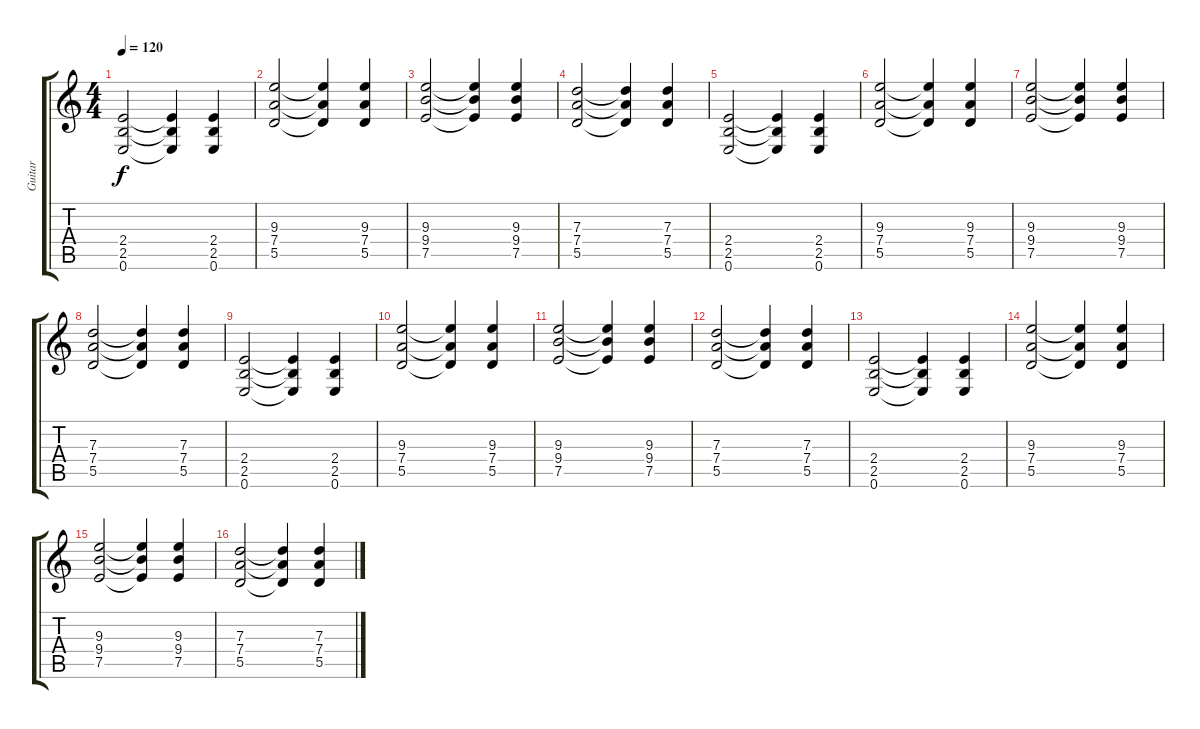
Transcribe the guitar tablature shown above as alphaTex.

\track ("Guitar" "Guitar") {instrument acousticguitarsteel}
\staff {score tabs}
\tuning (E4 B3 G3 D3 A2 E2) {hide}
\ts (4 4)
\tempo 120
\clef g2
\ks c
(2.4 2.5 0.6).2{dy f volume 10 instrument distortionguitar} (2.4{t} 2.5{t} 0.6{t}).4 (2.4 2.5 0.6).4 |
(9.3 7.4 5.5).2 (9.3{t} 7.4{t} 5.5{t}).4 (9.3 7.4 5.5).4 |
(9.3 9.4 7.5).2 (9.3{t} 9.4{t} 7.5{t}).4 (9.3 9.4 7.5).4 |
(7.3 7.4 5.5).2 (7.3{t} 7.4{t} 5.5{t}).4 (7.3 7.4 5.5).4 |
(2.4 2.5 0.6).2{volume 10 instrument distortionguitar} (2.4{t} 2.5{t} 0.6{t}).4 (2.4 2.5 0.6).4 |
(9.3 7.4 5.5).2 (9.3{t} 7.4{t} 5.5{t}).4 (9.3 7.4 5.5).4 |
(9.3 9.4 7.5).2 (9.3{t} 9.4{t} 7.5{t}).4 (9.3 9.4 7.5).4 |
(7.3 7.4 5.5).2 (7.3{t} 7.4{t} 5.5{t}).4 (7.3 7.4 5.5).4 |
(2.4 2.5 0.6).2{volume 10 instrument distortionguitar} (2.4{t} 2.5{t} 0.6{t}).4 (2.4 2.5 0.6).4 |
(9.3 7.4 5.5).2 (9.3{t} 7.4{t} 5.5{t}).4 (9.3 7.4 5.5).4 |
(9.3 9.4 7.5).2 (9.3{t} 9.4{t} 7.5{t}).4 (9.3 9.4 7.5).4 |
(7.3 7.4 5.5).2 (7.3{t} 7.4{t} 5.5{t}).4 (7.3 7.4 5.5).4 |
(2.4 2.5 0.6).2{volume 10 instrument distortionguitar} (2.4{t} 2.5{t} 0.6{t}).4 (2.4 2.5 0.6).4 |
(9.3 7.4 5.5).2 (9.3{t} 7.4{t} 5.5{t}).4 (9.3 7.4 5.5).4 |
(9.3 9.4 7.5).2 (9.3{t} 9.4{t} 7.5{t}).4 (9.3 9.4 7.5).4 |
(7.3 7.4 5.5).2 (7.3{t} 7.4{t} 5.5{t}).4 (7.3 7.4 5.5).4
